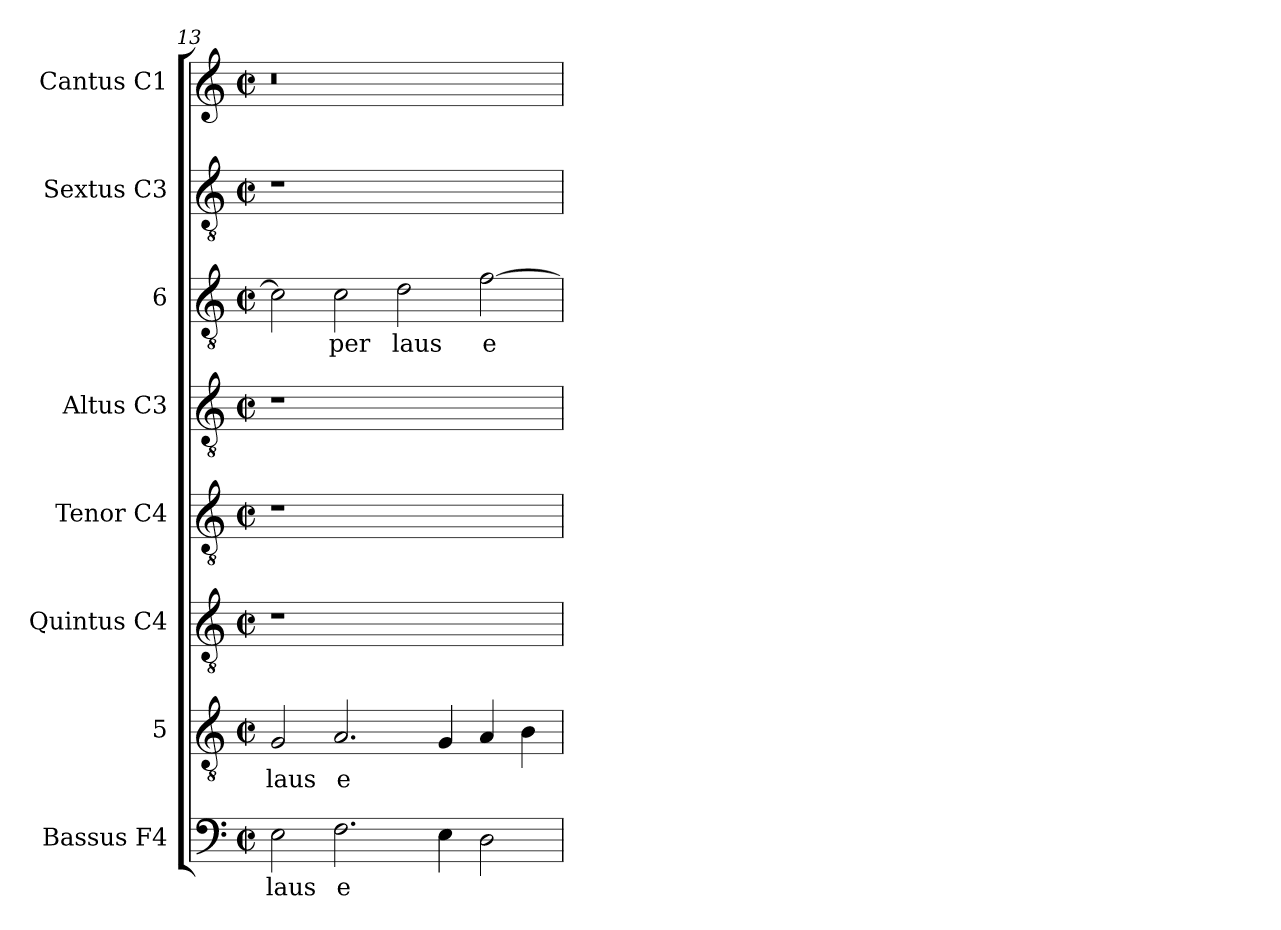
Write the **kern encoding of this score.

**kern	**text	**kern	**text	**kern	**kern	**kern	**kern	**text	**kern	**kern
*part8	*part8	*part7	*part7	*part6	*part5	*part4	*part3	*part3	*part2	*part1
*staff8	*staff8	*staff7	*staff7	*staff6	*staff5	*staff4	*staff3	*staff3	*staff2	*staff1
*I"Bassus  F4	*	*I"5	*	*I"Quintus  C4	*I"Tenor  C4	*I"Altus  C3	*I"6	*	*I"Sextus  C3	*I"Cantus  C1
*I'B	*	*	*	*	*I'T	*I'A	*	*	*	*I'C
*clefF4	*	*clefGv2	*	*clefGv2	*clefGv2	*clefGv2	*clefGv2	*	*clefGv2	*clefG2
*k[]	*	*k[]	*	*k[]	*k[]	*k[]	*k[]	*	*k[]	*k[]
*C:	*	*C:	*	*C:	*C:	*C:	*C:	*	*C:	*C:
*M2/2	*	*M2/2	*	*M2/2	*M2/2	*M2/2	*M2/2	*	*M2/2	*M2/2
*met(c|)	*	*met(c|)	*	*met(c|)	*met(c|)	*met(c|)	*met(c|)	*	*met(c|)	*met(c|)
=13	=13	=13	=13	=13	=13	=13	=13	=13	=13	=13
!	!LO:LY:b:cj	!	!LO:LY:b:cj	!	!	!	!	!LO:LY:b:cj	!	!
2E\	laus	2G/	laus	1r	1r	1r	2c\]	--	1r	0r
!	!LO:LY:b:cj	!	!LO:LY:b:cj	!	!	!	!	!LO:LY:b:cj	!	!
2.F\	e-	2.A/	e-	.	.	.	2c\	-per	.	.
!	!	!	!	!	!	!	!	!LO:LY:b:cj	!	!
.	.	.	.	1ryy	1ryy	1ryy	2d\	laus	1ryy	.
!	!LO:LY:b:cj	!	!LO:LY:b:cj	!	!	!	!	!	!	!
4E\	--	4G/	--	.	.	.	.	.	.	.
!	!LO:LY:b:cj	!	!LO:LY:b:cj	!	!	!	!	!LO:LY:b:cj	!	!
2D\	--	4A/	--	.	.	.	[>2f\	e-	.	.
!	!	!	!LO:LY:b:cj	!	!	!	!	!	!	!
.	.	4B\	--	.	.	.	.	.	.	.
=	=	=	=	=	=	=	=	=	=	=
*-	*-	*-	*-	*-	*-	*-	*-	*-	*-	*-
